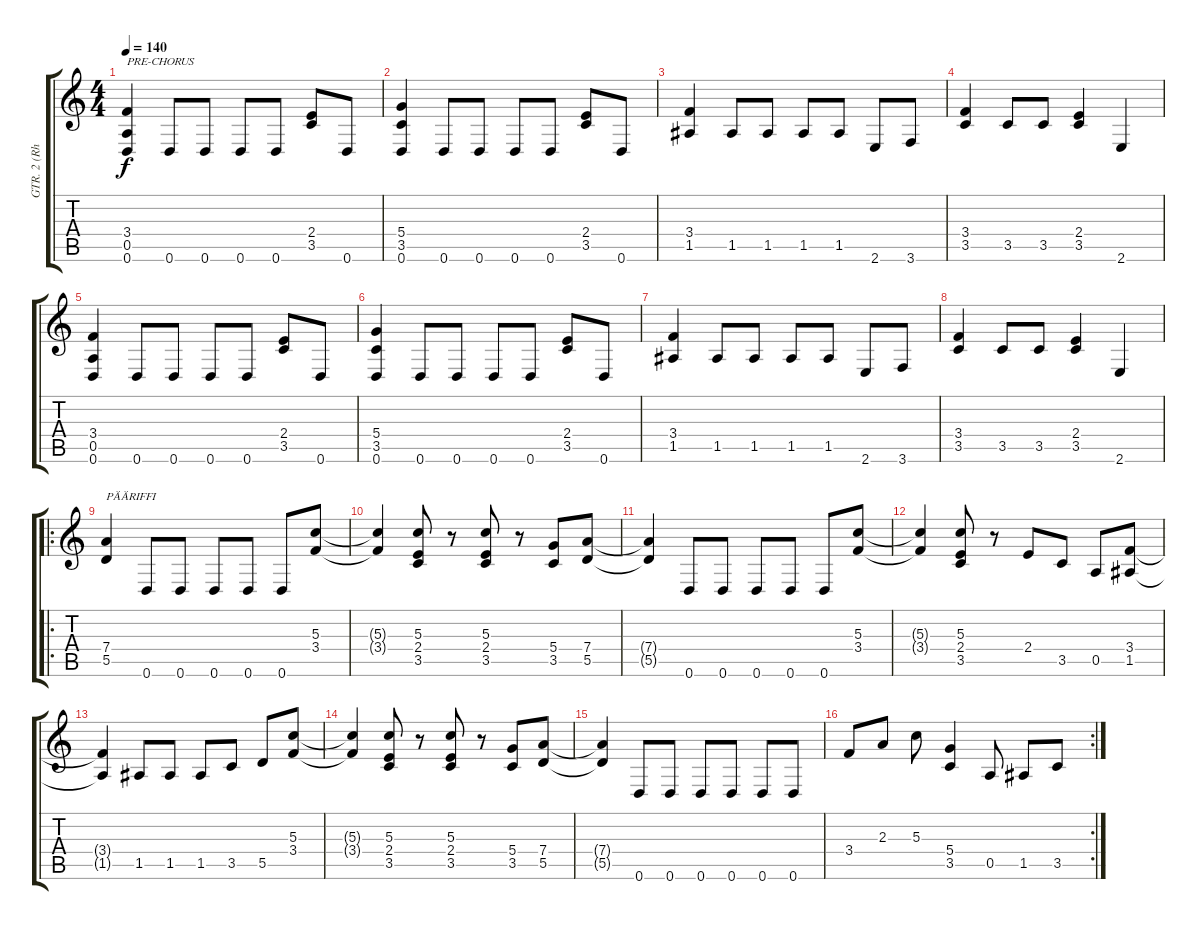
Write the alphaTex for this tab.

\track ("GTR. 2 (Rhythm)" "GTR. 2 (Rh") {instrument overdrivenguitar}
\staff {score tabs}
\tuning (E4 B3 G3 D3 A2 D2) {hide}
\ts (4 4)
\tempo 140
\clef g2
\ks c
(3.4 0.5 0.6).4{txt "PRE-CHORUS" dy f} 0.6.8 0.6.8 0.6.8 0.6.8 (2.4 3.5).8 0.6.8 |
(5.4 3.5 0.6).4 0.6.8 0.6.8 0.6.8 0.6.8 (2.4 3.5).8 0.6.8 |
(3.4 1.5).4 1.5.8 1.5.8 1.5.8 1.5.8 2.6.8 3.6.8 |
(3.4 3.5).4 3.5.8 3.5.8 (2.4 3.5).4 2.6.4 |
(3.4 0.5 0.6).4 0.6.8 0.6.8 0.6.8 0.6.8 (2.4 3.5).8 0.6.8 |
(5.4 3.5 0.6).4 0.6.8 0.6.8 0.6.8 0.6.8 (2.4 3.5).8 0.6.8 |
(3.4 1.5).4 1.5.8 1.5.8 1.5.8 1.5.8 2.6.8 3.6.8 |
(3.4 3.5).4 3.5.8 3.5.8 (2.4 3.5).4 2.6.4 |
\ro
(7.4 5.5).4{txt "PÄÄRIFFI"} 0.6.8 0.6.8 0.6.8 0.6.8 0.6.8 (5.3 3.4).8 |
(5.3{t} 3.4{t}).4 (5.3 2.4 3.5).8 r.8 (5.3 2.4 3.5).8 r.8 (5.4 3.5).8 (7.4 5.5).8 |
(7.4{t} 5.5{t}).4 0.6.8 0.6.8 0.6.8 0.6.8 0.6.8 (5.3 3.4).8 |
(5.3{t} 3.4{t}).4 (5.3 2.4 3.5).8 r.8 2.4.8 3.5.8 0.5.8 (3.4 1.5).8 |
(3.4{t} 1.5{t}).4 1.5.8 1.5.8 1.5.8 3.5.8 5.5.8 (5.3 3.4).8 |
(5.3{t} 3.4{t}).4 (5.3 2.4 3.5).8 r.8 (5.3 2.4 3.5).8 r.8 (5.4 3.5).8 (7.4 5.5).8 |
(7.4{t} 5.5{t}).4 0.6.8 0.6.8 0.6.8 0.6.8 0.6.8 0.6.8 |
\rc 2
3.4.8 2.3.8 5.3.8 (5.4 3.5).4 0.5.8 1.5.8 3.5.8
